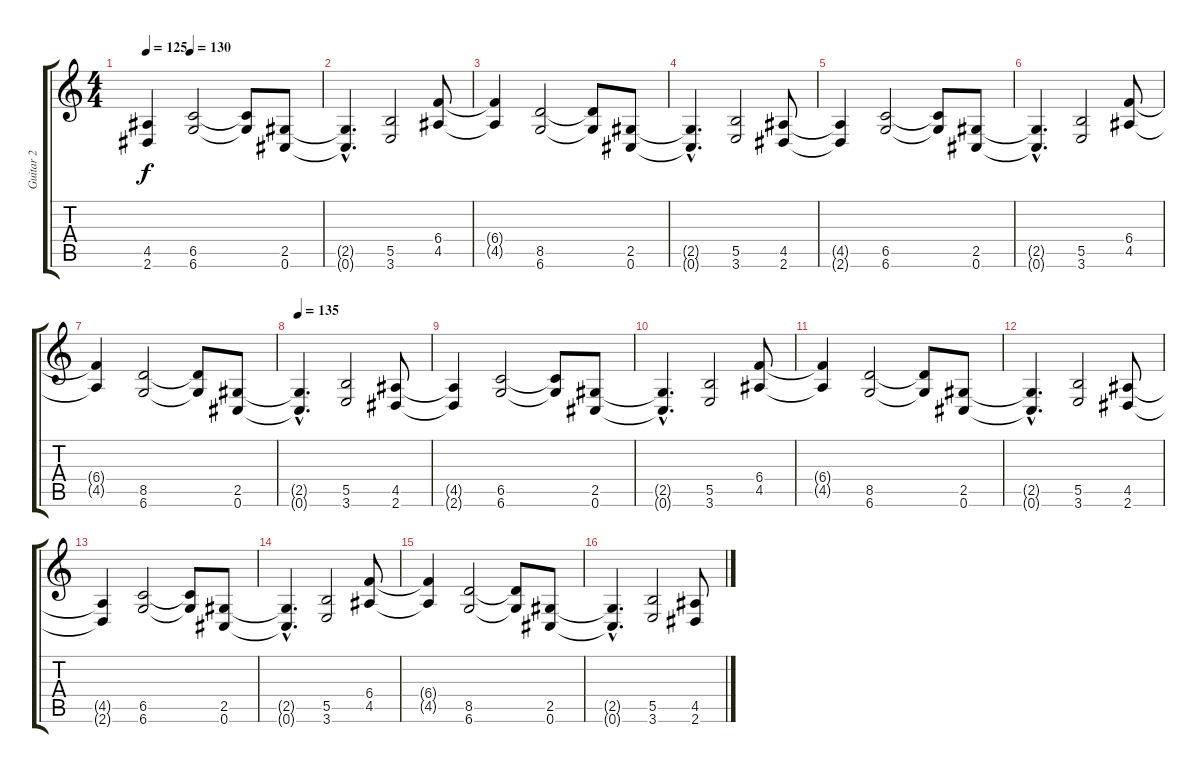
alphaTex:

\track ("Guitar 2" "Guitar 2") {instrument distortionguitar}
\staff {score tabs}
\tuning (Db4 Ab3 E3 B2 Gb2 Db2) {hide}
\ts (4 4)
\tempo 125
\tempo (130 0.25)
\clef g2
\ks c
(4.5{t} 2.6{t}).4{dy f} (6.5 6.6).2 (6.5{t} 6.6{t}).8 (2.5 0.6).8 |
(2.5{hac t} 0.6{hac t}).4{d} (5.5 3.6).2 (6.4 4.5).8 |
(6.4{t} 4.5{t}).4 (8.5 6.6).2 (8.5{t} 6.6{t}).8 (2.5 0.6).8 |
(2.5{hac t} 0.6{hac t}).4{d} (5.5 3.6).2 (4.5 2.6).8 |
(4.5{t} 2.6{t}).4 (6.5 6.6).2 (6.5{t} 6.6{t}).8 (2.5 0.6).8 |
(2.5{hac t} 0.6{hac t}).4{d} (5.5 3.6).2 (6.4 4.5).8 |
(6.4{t} 4.5{t}).4 (8.5 6.6).2 (8.5{t} 6.6{t}).8 (2.5 0.6).8 |
\tempo 135
(2.5{hac t} 0.6{hac t}).4{d} (5.5 3.6).2 (4.5 2.6).8 |
(4.5{t} 2.6{t}).4 (6.5 6.6).2 (6.5{t} 6.6{t}).8 (2.5 0.6).8 |
(2.5{hac t} 0.6{hac t}).4{d} (5.5 3.6).2 (6.4 4.5).8 |
(6.4{t} 4.5{t}).4 (8.5 6.6).2 (8.5{t} 6.6{t}).8 (2.5 0.6).8 |
(2.5{hac t} 0.6{hac t}).4{d} (5.5 3.6).2 (4.5 2.6).8 |
(4.5{t} 2.6{t}).4 (6.5 6.6).2 (6.5{t} 6.6{t}).8 (2.5 0.6).8 |
(2.5{hac t} 0.6{hac t}).4{d} (5.5 3.6).2 (6.4 4.5).8 |
(6.4{t} 4.5{t}).4 (8.5 6.6).2 (8.5{t} 6.6{t}).8 (2.5 0.6).8 |
(2.5{hac t} 0.6{hac t}).4{d} (5.5 3.6).2 (4.5 2.6).8
